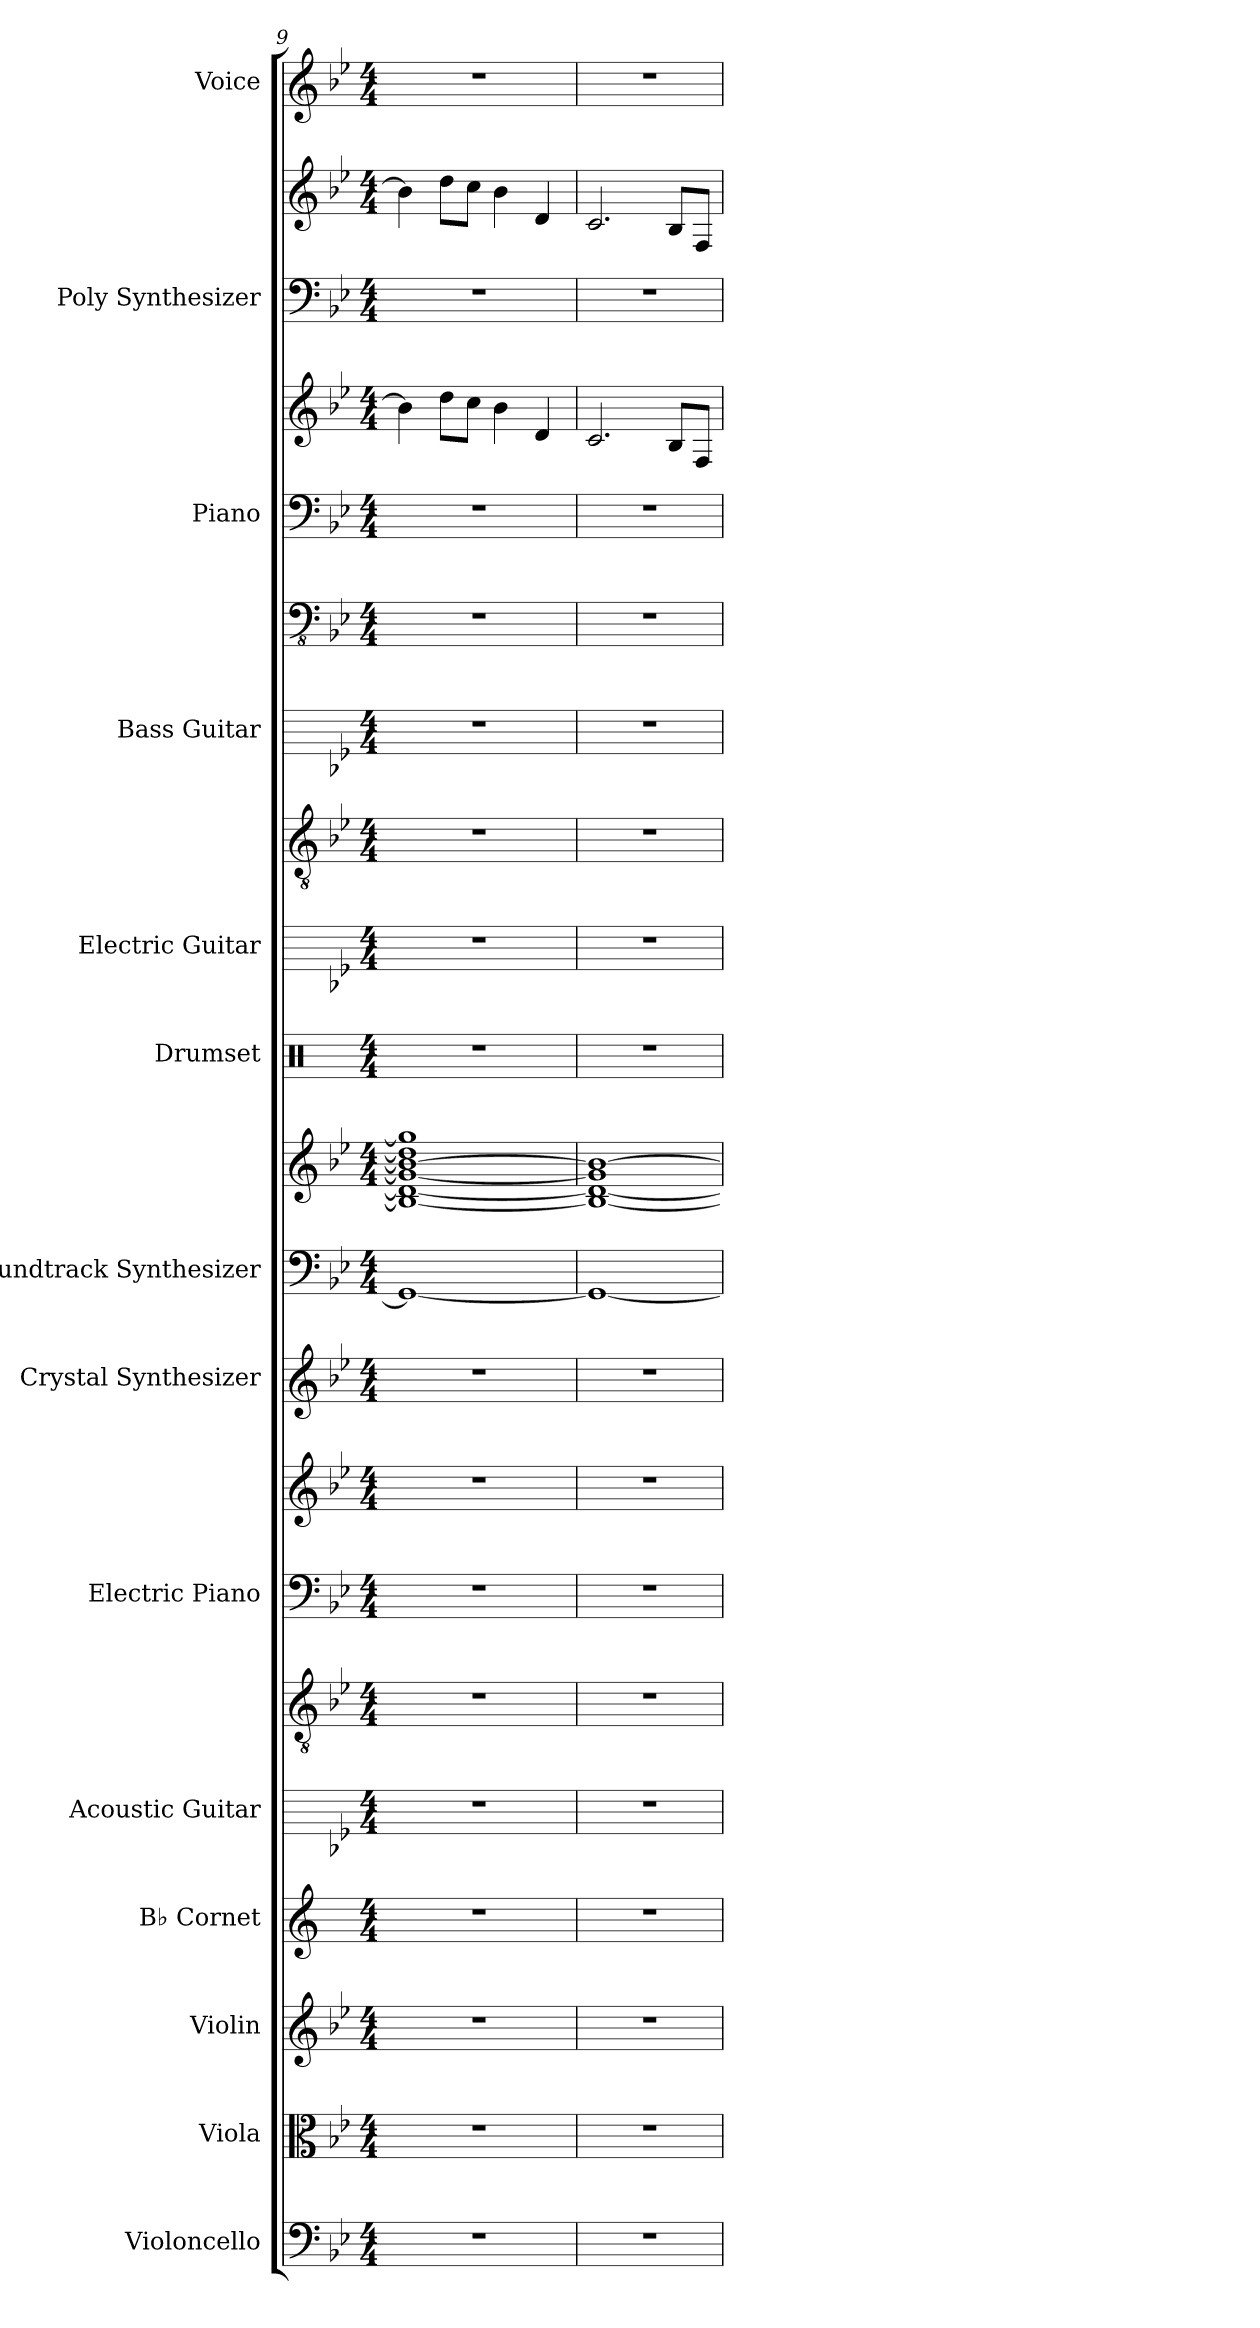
**kern	**kern	**kern	**kern	**kern	**kern	**kern	**kern	**kern	**kern	**kern	**kern	**kern	**kern	**kern	**kern	**kern	**kern	**kern	**kern	**kern
*part14	*part13	*part12	*part11	*part10	*part10	*part9	*part9	*part8	*part7	*part7	*part6	*part5	*part5	*part4	*part4	*part3	*part3	*part2	*part2	*part1
*staff21	*staff20	*staff19	*staff18	*staff17	*staff16	*staff15	*staff14	*staff13	*staff12	*staff11	*staff10	*staff9	*staff8	*staff7	*staff6	*staff5	*staff4	*staff3	*staff2	*staff1
*I"Violoncello	*I"Viola	*I"Violin	*I"B♭ Cornet	*I"Acoustic Guitar	*	*I"Electric Piano	*	*I"Crystal Synthesizer	*I"Soundtrack Synthesizer	*	*I"Drumset	*I"Electric Guitar	*	*I"Bass Guitar	*	*I"Piano	*	*I"Poly Synthesizer	*	*I"Voice
*I'Vc.	*I'Vla.	*I'Vln.	*I'B♭ Cnt.	*I'Guit.	*	*I'El. Pno.	*	*I'Synth.	*I'Synth.	*	*I'Drs.	*I'El. Guit.	*	*I'B. Guit.	*	*I'Pno.	*	*I'Synth.	*	*I'Vo.
*clefF4	*clefC3	*clefG2	*clefG2	*	*clefGv2	*clefF4	*clefG2	*clefG2	*clefF4	*clefG2	*clefX	*	*clefGv2	*	*clefFv4	*clefF4	*clefG2	*clefF4	*clefG2	*clefG2
*	*	*	*ITrd1c2	*	*	*	*	*	*	*	*	*	*	*	*	*	*	*	*	*
*k[b-e-]	*k[b-e-]	*k[b-e-]	*k[b-e-]	*k[b-e-]	*k[b-e-]	*k[b-e-]	*k[b-e-]	*k[b-e-]	*k[b-e-]	*k[b-e-]	*k[]	*k[b-e-]	*k[b-e-]	*k[b-e-]	*k[b-e-]	*k[b-e-]	*k[b-e-]	*k[b-e-]	*k[b-e-]	*k[b-e-]
*M4/4	*M4/4	*M4/4	*M4/4	*M4/4	*M4/4	*M4/4	*M4/4	*M4/4	*M4/4	*M4/4	*M4/4	*M4/4	*M4/4	*M4/4	*M4/4	*M4/4	*M4/4	*M4/4	*M4/4	*M4/4
=9	=9	=9	=9	=9	=9	=9	=9	=9	=9	=9	=9	=9	=9	=9	=9	=9	=9	=9	=9	=9
1r	1r	1r	1r	1r	1r	1r	1r	1r	1GG_	1B-_ 1d_ 1g_ 1b-_ 1dd] 1gg]	1r	1r	1r	1r	1r	1r	4b-\]	1r	4b-\]	1r
.	.	.	.	.	.	.	.	.	.	.	.	.	.	.	.	.	8dd\L	.	8dd\L	.
.	.	.	.	.	.	.	.	.	.	.	.	.	.	.	.	.	8cc\J	.	8cc\J	.
.	.	.	.	.	.	.	.	.	.	.	.	.	.	.	.	.	4b-\	.	4b-\	.
.	.	.	.	.	.	.	.	.	.	.	.	.	.	.	.	.	4d/	.	4d/	.
=10	=10	=10	=10	=10	=10	=10	=10	=10	=10	=10	=10	=10	=10	=10	=10	=10	=10	=10	=10	=10
1r	1r	1r	1r	1r	1r	1r	1r	1r	1GG_	1B-_ 1d_ 1g] 1b-_	1r	1r	1r	1r	1r	1r	2.c/	1r	2.c/	1r
.	.	.	.	.	.	.	.	.	.	.	.	.	.	.	.	.	8B-/L	.	8B-/L	.
.	.	.	.	.	.	.	.	.	.	.	.	.	.	.	.	.	8F/J	.	8F/J	.
=	=	=	=	=	=	=	=	=	=	=	=	=	=	=	=	=	=	=	=	=
*-	*-	*-	*-	*-	*-	*-	*-	*-	*-	*-	*-	*-	*-	*-	*-	*-	*-	*-	*-	*-
